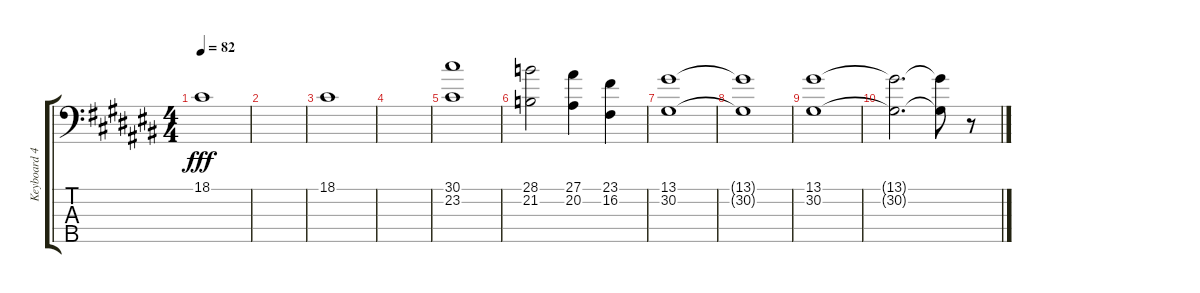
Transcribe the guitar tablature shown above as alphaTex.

\track ("Keyboard 4" "Keyboard 4") {instrument stringensemble1}
\staff {score tabs}
\tuning (G2 D2 A1 E1 B0) {hide}
\ts (4 4)
\tempo 82
\clef f4
\ks c#
18.1.1{dy fff} |
|
18.1.1 |
|
(30.1 23.2).1 |
(28.1 21.2).2 (27.1 20.2).4 (23.1 16.2).4 |
(13.1 30.2).1 |
(13.1{t} 30.2{t}).1 |
(13.1 30.2).1 |
(13.1{t} 30.2{t}).2{d} (13.1{t} 30.2{t}).8 r.8
